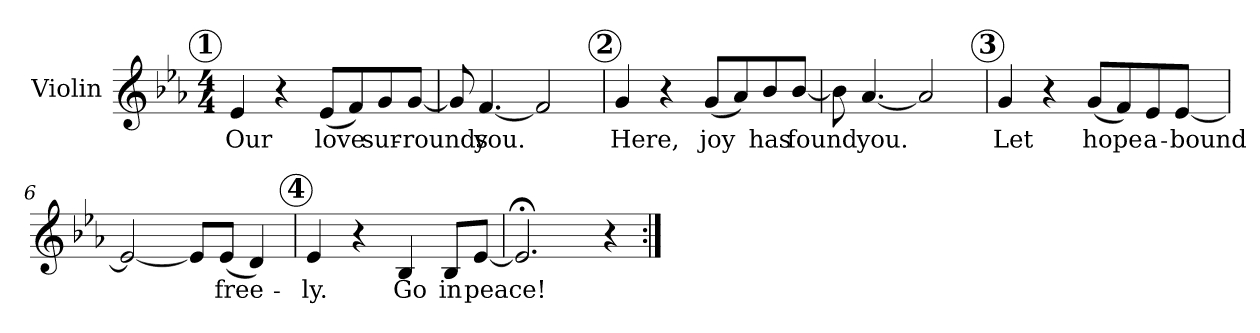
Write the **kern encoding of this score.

**kern	**text
*part1	*part1
*staff1	*staff1
*I"Violin	*
*I'Vln.	*
*clefG2	*
*k[b-e-a-]	*
*E-:	*
*M4/4	*
*MM110	*
!!LO:REH:place=s1:a:enc=circle:t=1
=1	=1
!	!LO:LY:b
4e-/	Our
4r	.
!	!LO:LY:b
(<8e-/L	love
8f/)	.
!	!LO:LY:b
8g/	sur-
!	!LO:LY:b
[<8g/J	-rounds
=2	=2
8g/]	.
!	!LO:LY:b
[<4.f/	you.
2f/]	.
!!LO:LB:g=z
!!LO:REH:place=s1:a:enc=circle:t=2
=3	=3
!	!LO:LY:b
4g/	Here,
4r	.
!	!LO:LY:b
(<8g/L	joy
8a-/)	.
!	!LO:LY:b
8b-/	has
!	!LO:LY:b
[<8b-/J	found
=4	=4
8b-\]	.
!	!LO:LY:b
[<4.a-/	you.
2a-/]	.
!!LO:LB:g=z
!!LO:REH:place=s1:a:enc=circle:t=3
=5	=5
!	!LO:LY:b
4g/	Let
4r	.
!	!LO:LY:b
(<8g/L	hope
8f/)	.
!	!LO:LY:b
8e-/	a-
!	!LO:LY:b
[<8e-/J	-bound
=6	=6
2e-/_	.
8e-/L]	.
!	!LO:LY:b
(<8e-/J	free-
4d/)	.
!!LO:LB:g=z
!!LO:REH:place=s1:a:enc=circle:t=4
=7	=7
!	!LO:LY:b
4e-/	-ly.
4r	.
!	!LO:LY:b
4B-/	Go
!	!LO:LY:b
8B-/L	in
!	!LO:LY:b
[<8e-/J	peace!
=8	=8
2.e-;</]	.
4r	.
=:|!	=:|!
*-	*-
